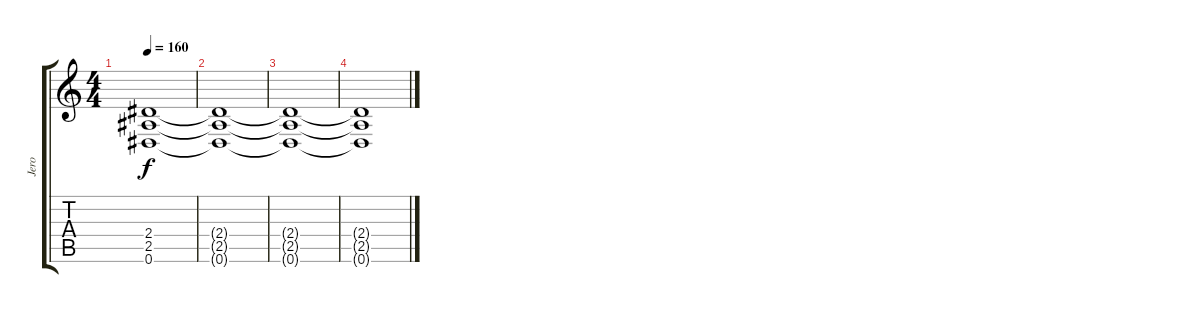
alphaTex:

\track ("Jero" "Jero") {instrument distortionguitar}
\staff {score tabs}
\tuning (Eb4 Bb3 Gb3 Db3 Ab2 Eb2) {hide}
\ts (4 4)
\tempo 160
\clef g2
\ks c
(2.4 2.5 0.6).1{dy f volume 16} |
(2.4{t} 2.5{t} 0.6{t}).1{volume 15} |
(2.4{t} 2.5{t} 0.6{t}).1{volume 14} |
(2.4{t} 2.5{t} 0.6{t}).1{volume 13}
